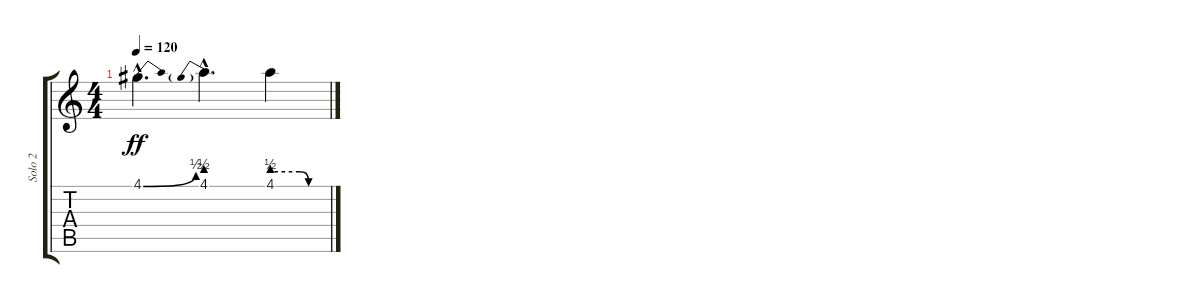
\track ("Solo 2" "Solo 2") {instrument overdrivenguitar}
\staff {score tabs}
\tuning (E4 B3 G3 D3 A2 E2) {hide}
\ts (4 4)
\tempo 120
\clef g2
\ks c
4.1{be (bend 0 0 60 2) hac}.4{d dy ff} 4.1{be (prebend 0 2 60 2) hac}.4{d} 4.1{be (custom 0 2 30 2 40 0 60 0)}.4
